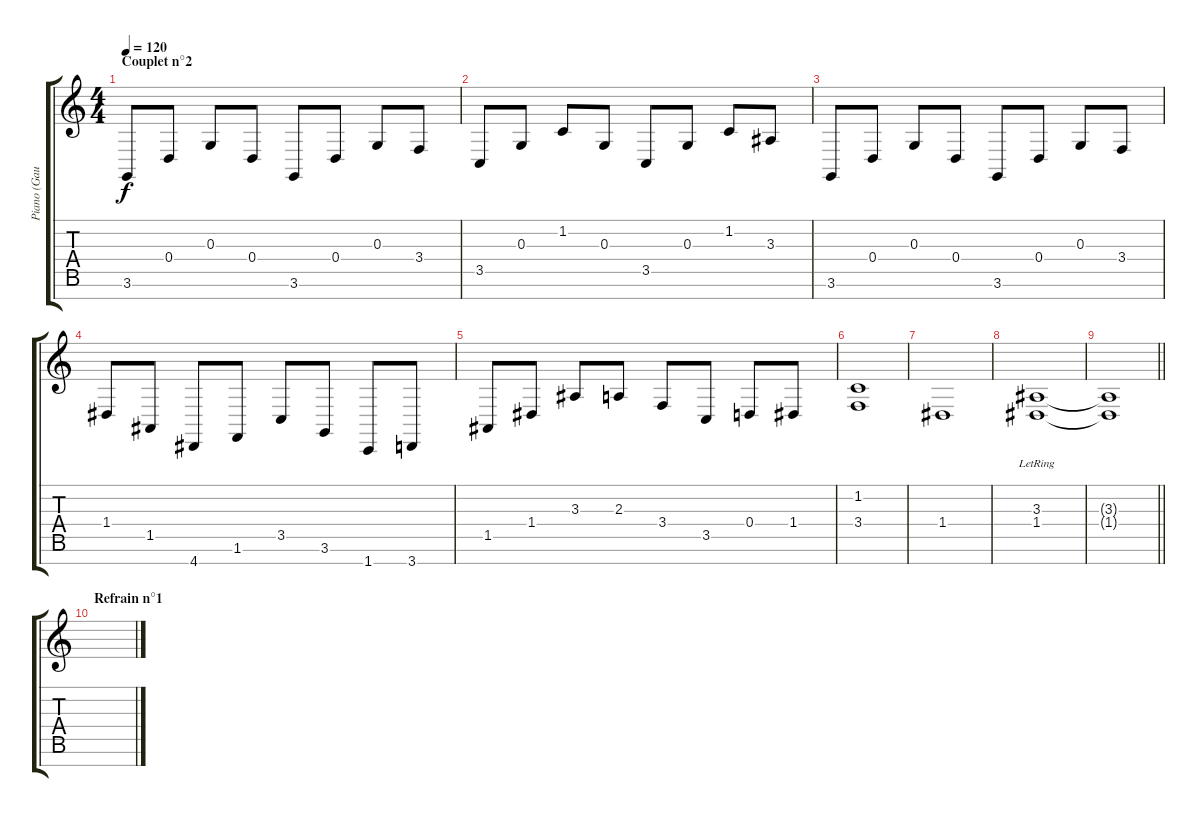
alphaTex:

\track ("Piano (Gauche Haute)" "Piano (Gau") {instrument acousticgrandpiano}
\staff {score tabs}
\tuning (E4 B3 G3 D3 A2 E2 B1) {hide}
\ts (4 4)
\section ("" "Couplet n°2")
\tempo 120
\clef g2
\ks c
3.6.8{dy f} 0.4.8 0.3.8 0.4.8 3.6.8 0.4.8 0.3.8 3.4.8 |
3.5.8 0.3.8 1.2.8 0.3.8 3.5.8 0.3.8 1.2.8 3.3.8 |
3.6.8 0.4.8 0.3.8 0.4.8 3.6.8 0.4.8 0.3.8 3.4.8 |
1.4.8 1.5.8 4.7.8 1.6.8 3.5.8 3.6.8 1.7.8 3.7.8 |
1.5.8 1.4.8 3.3.8 2.3.8 3.4.8 3.5.8 0.4.8 1.4.8 |
(1.2 3.4).1 |
1.4.1 |
(3.3{lr} 1.4{lr}).1 |
\barLineRight lightlight
(3.3{t} 1.4{t}).1 |
\section ("" "Refrain n°1")
